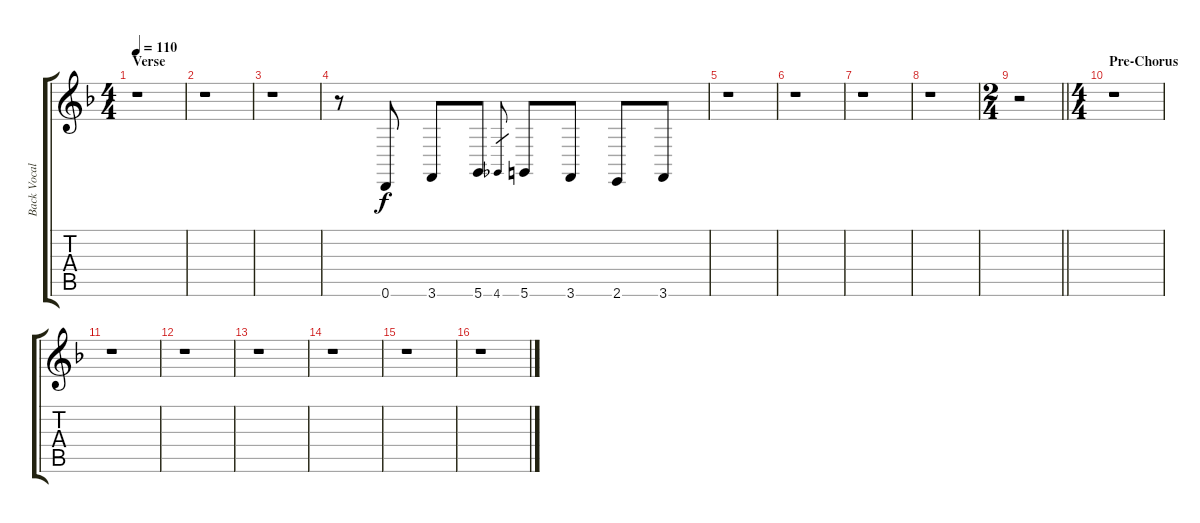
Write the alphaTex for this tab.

\track ("Back Vocal" "Back Vocal") {instrument clarinet}
\staff {score tabs}
\tuning (E4 B3 G3 D3 A2 D2) {hide}
\ts (4 4)
\section ("" "Verse")
\tempo 110
\clef g2
\ks f
r.1{dy f} |
r.1 |
r.1 |
r.8 0.6.8 3.6.8 5.6.8 4.6.8{gr} 5.6.8 3.6.8 2.6.8 3.6.8 |
r.1 |
r.1 |
r.1 |
r.1 |
\ts (2 4)
\barLineRight lightlight
r.2 |
\ts (4 4)
\section ("" "Pre-Chorus")
r.1 |
r.1 |
r.1 |
r.1 |
r.1 |
r.1 |
r.1
